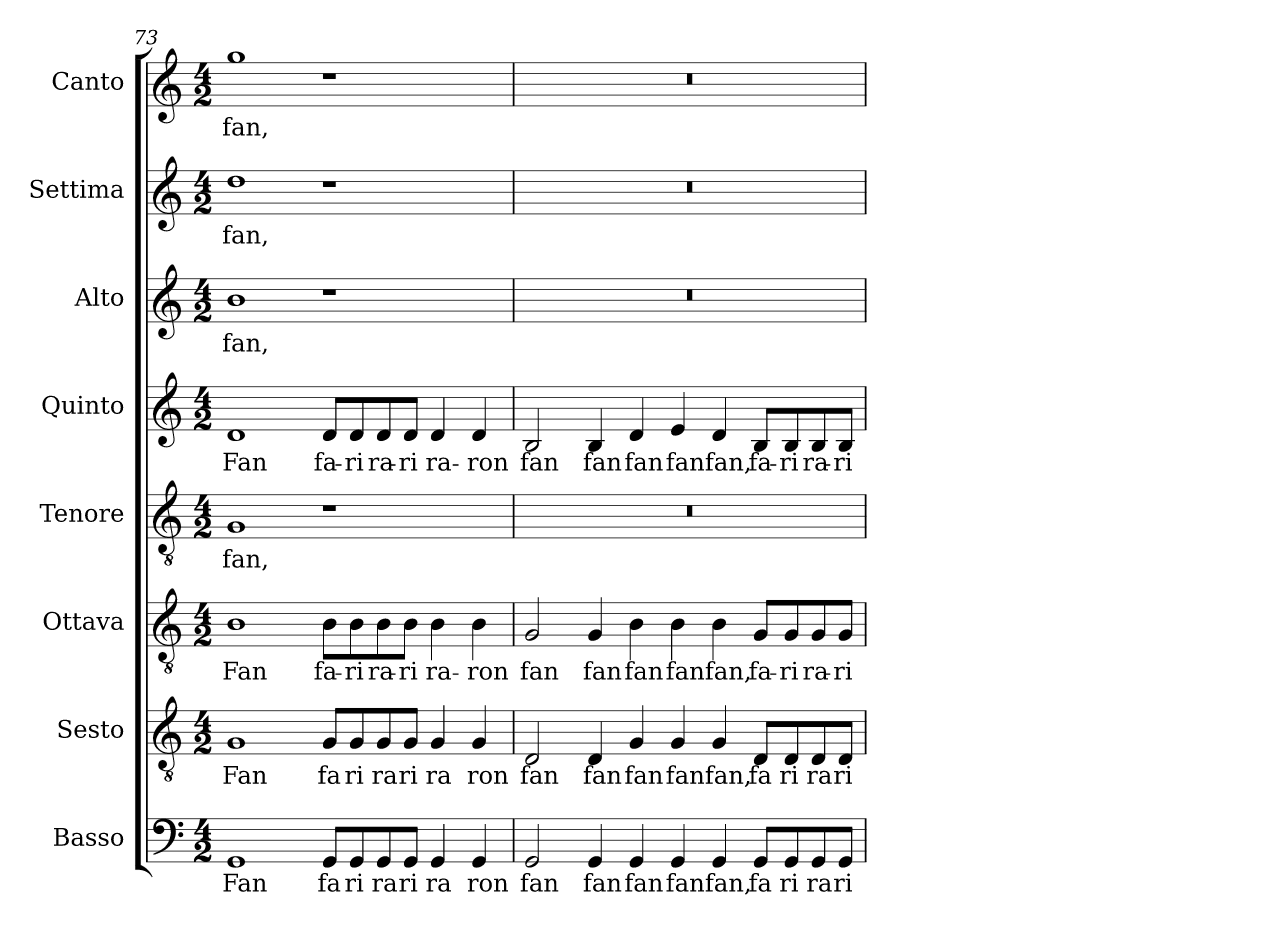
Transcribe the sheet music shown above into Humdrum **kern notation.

**kern	**text	**kern	**text	**kern	**text	**kern	**text	**kern	**text	**kern	**text	**kern	**text	**kern	**text
*part8	*part8	*part7	*part7	*part6	*part6	*part5	*part5	*part4	*part4	*part3	*part3	*part2	*part2	*part1	*part1
*staff8	*staff8	*staff7	*staff7	*staff6	*staff6	*staff5	*staff5	*staff4	*staff4	*staff3	*staff3	*staff2	*staff2	*staff1	*staff1
*I"Basso	*	*I"Sesto	*	*I"Ottava	*	*I"Tenore	*	*I"Quinto	*	*I"Alto	*	*I"Settima	*	*I"Canto	*
*I'Basso	*	*I'Sesto	*	*I'Ottava	*	*I'Tenore	*	*I'Quinto	*	*I'Alto	*	*I'Settima	*	*I'Canto	*
*clefF4	*	*clefGv2	*	*clefGv2	*	*clefGv2	*	*clefG2	*	*clefG2	*	*clefG2	*	*clefG2	*
*M4/2	*	*M4/2	*	*M4/2	*	*M4/2	*	*M4/2	*	*M4/2	*	*M4/2	*	*M4/2	*
=73	=73	=73	=73	=73	=73	=73	=73	=73	=73	=73	=73	=73	=73	=73	=73
!	!LO:LY:b:cj	!	!LO:LY:b:cj	!	!LO:LY:b:cj	!	!LO:LY:b:cj	!	!LO:LY:b:cj	!	!LO:LY:b:cj	!	!LO:LY:b:cj	!	!LO:LY:b:cj
1GG	Fan	1G	Fan	1B	Fan	1G	fan,	1d	Fan	1b	fan,	1dd	fan,	1gg	fan,
!	!LO:LY:b:cj	!	!LO:LY:b:cj	!	!LO:LY:b:cj	!	!	!	!LO:LY:b:cj	!	!	!	!	!	!
8GG/L	fa	8G/L	fa	8B\L	fa-	1r	.	8d/L	fa-	1r	.	1r	.	1r	.
!	!LO:LY:b:cj	!	!LO:LY:b:cj	!	!LO:LY:b:cj	!	!	!	!LO:LY:b:cj	!	!	!	!	!	!
8GG/	ri	8G/	ri	8B\	-ri	.	.	8d/	-ri	.	.	.	.	.	.
!	!LO:LY:b:cj	!	!LO:LY:b:cj	!	!LO:LY:b:cj	!	!	!	!LO:LY:b:cj	!	!	!	!	!	!
8GG/	ra	8G/	ra	8B\	ra-	.	.	8d/	ra-	.	.	.	.	.	.
!	!LO:LY:b:cj	!	!LO:LY:b:cj	!	!LO:LY:b:cj	!	!	!	!LO:LY:b:cj	!	!	!	!	!	!
8GG/J	ri	8G/J	ri	8B\J	-ri	.	.	8d/J	-ri	.	.	.	.	.	.
!	!LO:LY:b:cj	!	!LO:LY:b:cj	!	!LO:LY:b:cj	!	!	!	!LO:LY:b:cj	!	!	!	!	!	!
4GG/	ra	4G/	ra	4B\	ra-	.	.	4d/	ra-	.	.	.	.	.	.
!	!LO:LY:b:cj	!	!LO:LY:b:cj	!	!LO:LY:b:cj	!	!	!	!LO:LY:b:cj	!	!	!	!	!	!
4GG/	ron	4G/	ron	4B\	-ron	.	.	4d/	-ron	.	.	.	.	.	.
=74	=74	=74	=74	=74	=74	=74	=74	=74	=74	=74	=74	=74	=74	=74	=74
!	!LO:LY:b:cj	!	!LO:LY:b:cj	!	!LO:LY:b:cj	!	!	!	!LO:LY:b:cj	!	!	!	!	!	!
2GG/	fan	2D/	fan	2G/	fan	0r	.	2B/	fan	0r	.	0r	.	0r	.
!	!LO:LY:b:cj	!	!LO:LY:b:cj	!	!LO:LY:b:cj	!	!	!	!LO:LY:b:cj	!	!	!	!	!	!
4GG/	fan	4D/	fan	4G/	fan	.	.	4B/	fan	.	.	.	.	.	.
!	!LO:LY:b:cj	!	!LO:LY:b:cj	!	!LO:LY:b:cj	!	!	!	!LO:LY:b:cj	!	!	!	!	!	!
4GG/	fan	4G/	fan	4B\	fan	.	.	4d/	fan	.	.	.	.	.	.
!	!LO:LY:b:cj	!	!LO:LY:b:cj	!	!LO:LY:b:cj	!	!	!	!LO:LY:b:cj	!	!	!	!	!	!
4GG/	fan	4G/	fan	4B\	fan	.	.	4e/	fan	.	.	.	.	.	.
!	!LO:LY:b:cj	!	!LO:LY:b:cj	!	!LO:LY:b:cj	!	!	!	!LO:LY:b:cj	!	!	!	!	!	!
4GG/	fan,	4G/	fan,	4B\	fan,	.	.	4d/	fan,	.	.	.	.	.	.
!	!LO:LY:b:cj	!	!LO:LY:b:cj	!	!LO:LY:b:cj	!	!	!	!LO:LY:b:cj	!	!	!	!	!	!
8GG/L	fa	8D/L	fa	8G/L	fa-	.	.	8B/L	fa-	.	.	.	.	.	.
!	!LO:LY:b:cj	!	!LO:LY:b:cj	!	!LO:LY:b:cj	!	!	!	!LO:LY:b:cj	!	!	!	!	!	!
8GG/	ri	8D/	ri	8G/	-ri	.	.	8B/	-ri	.	.	.	.	.	.
!	!LO:LY:b:cj	!	!LO:LY:b:cj	!	!LO:LY:b:cj	!	!	!	!LO:LY:b:cj	!	!	!	!	!	!
8GG/	ra	8D/	ra	8G/	ra-	.	.	8B/	ra-	.	.	.	.	.	.
!	!LO:LY:b:cj	!	!LO:LY:b:cj	!	!LO:LY:b:cj	!	!	!	!LO:LY:b:cj	!	!	!	!	!	!
8GG/J	ri	8D/J	ri	8G/J	-ri	.	.	8B/J	-ri	.	.	.	.	.	.
=	=	=	=	=	=	=	=	=	=	=	=	=	=	=	=
*-	*-	*-	*-	*-	*-	*-	*-	*-	*-	*-	*-	*-	*-	*-	*-
